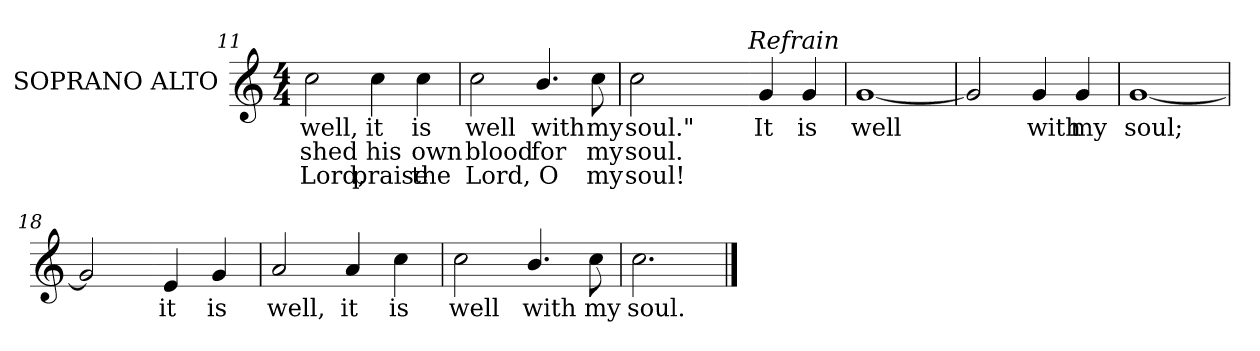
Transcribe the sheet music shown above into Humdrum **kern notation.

**kern	**text	**text	**text
*part1	*part1	*part1	*part1
*staff1	*staff1	*staff1	*staff1
*I"SOPRANO ALTO	*	*	*
*I'S. A.	*	*	*
!!LO:LB:g=z
*clefG2	*	*	*
*k[]	*	*	*
*C:	*	*	*
*M4/4	*	*	*
=11	=11	=11	=11
!	!LO:LY:b:color=#000000	!LO:LY:b:color=#000000	!LO:LY:b:color=#000000
2cci\	well,	shed	Lord,
!	!LO:LY:b:color=#000000	!LO:LY:b:color=#000000	!LO:LY:b:color=#000000
4cci\	it	his	praise
!	!LO:LY:b:color=#000000	!LO:LY:b:color=#000000	!LO:LY:b:color=#000000
4cci\	is	own	the
=12	=12	=12	=12
!	!LO:LY:b:color=#000000	!LO:LY:b:color=#000000	!LO:LY:b:color=#000000
2cci\	well	blood	Lord,
!	!LO:LY:b:color=#000000	!LO:LY:b:color=#000000	!LO:LY:b:color=#000000
4.bi/	with	for	O
!	!LO:LY:b:color=#000000	!LO:LY:b:color=#000000	!LO:LY:b:color=#000000
8cci\	my	my	my
=13	=13	=13	=13
!	!LO:LY:b:color=#000000	!LO:LY:b:color=#000000	!LO:LY:b:color=#000000
*^	*	*	*
2cci\	4ryy	soul."	soul.	soul!
.	8ryy	.	.	.
.	16ryy	.	.	.
.	32ryy	.	.	.
.	64ryy	.	.	.
.	128...ryy	.	.	.
!	!LO:TX:a:i:t=Refrain	!	!	!
.	1024ryy	.	.	.
*v	*v	*	*	*
=14-	=14-	=14-	=14-
*^	*	*	*
!	!	!LO:LY:b:color=#000000	!	!
*v	*v	*	*	*
4gi/	It	.	.
!	!LO:LY:b:color=#000000	!	!
4gi/	is	.	.
=15	=15	=15	=15
!	!LO:LY:b:color=#000000	!	!
[1gi	well	.	.
!!LO:LB:g=z
=16	=16	=16	=16
2gi/]	.	.	.
!	!LO:LY:b:color=#000000	!	!
4gi/	with	.	.
!	!LO:LY:b:color=#000000	!	!
4gi/	my	.	.
=17	=17	=17	=17
!	!LO:LY:b:color=#000000	!	!
[1gi	soul;	.	.
=18	=18	=18	=18
2gi/]	.	.	.
=19-	=19-	=19-	=19-
!	!LO:LY:b:color=#000000	!	!
4ei/	it	.	.
!	!LO:LY:b:color=#000000	!	!
4gi/	is	.	.
!!LO:LB:g=z
=20	=20	=20	=20
!	!LO:LY:b:color=#000000	!	!
2ai/	well,	.	.
!	!LO:LY:b:color=#000000	!	!
4ai/	it	.	.
!	!LO:LY:b:color=#000000	!	!
4cci\	is	.	.
=21	=21	=21	=21
!	!LO:LY:b:color=#000000	!	!
2cci\	well	.	.
!	!LO:LY:b:color=#000000	!	!
4.bi/	with	.	.
!	!LO:LY:b:color=#000000	!	!
8cci\	my	.	.
=22	=22	=22	=22
!	!LO:LY:b:color=#000000	!	!
2.cci\	soul.	.	.
==	==	==	==
*-	*-	*-	*-
